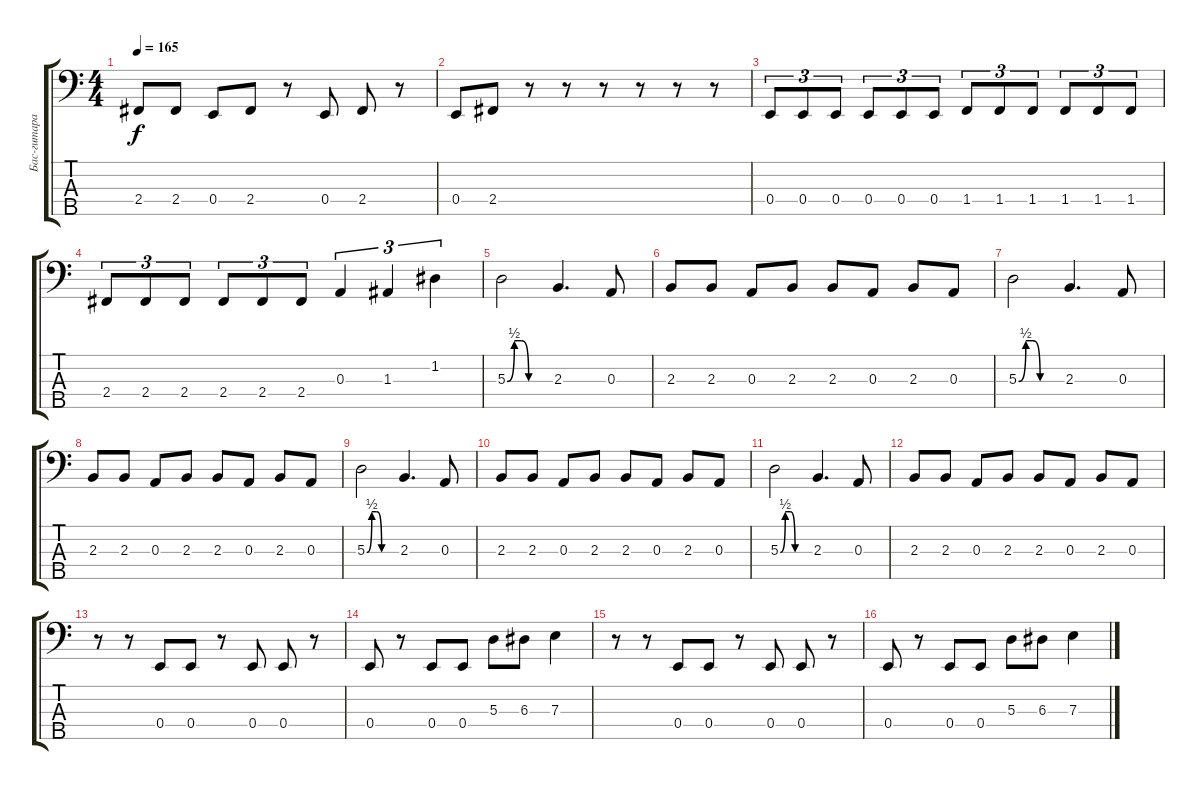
\track ("Бас-гитара" "Бас-гитара") {instrument electricbassfinger}
\staff {score tabs}
\tuning (G2 D2 A1 E1 B0) {hide}
\ts (4 4)
\tempo 165
\clef f4
\ks c
2.4.8{dy f} 2.4.8 0.4.8 2.4.8 r.8 0.4.8 2.4.8 r.8 |
0.4.8 2.4.8 r.8 r.8 r.8 r.8 r.8 r.8 |
0.4.8{tu (3 2)} 0.4.8{tu (3 2)} 0.4.8{tu (3 2)} 0.4.8{tu (3 2)} 0.4.8{tu (3 2)} 0.4.8{tu (3 2)} 1.4.8{tu (3 2)} 1.4.8{tu (3 2)} 1.4.8{tu (3 2)} 1.4.8{tu (3 2)} 1.4.8{tu (3 2)} 1.4.8{tu (3 2)} |
2.4.8{tu (3 2)} 2.4.8{tu (3 2)} 2.4.8{tu (3 2)} 2.4.8{tu (3 2)} 2.4.8{tu (3 2)} 2.4.8{tu (3 2)} 0.3.4{tu (3 2)} 1.3.4{tu (3 2)} 1.2.4{tu (3 2)} |
5.3{be (custom 0 0 10 2 20 2 30 0 60 0)}.2 2.3.4{d} 0.3.8 |
2.3.8 2.3.8 0.3.8 2.3.8 2.3.8 0.3.8 2.3.8 0.3.8 |
5.3{be (custom 0 0 10 2 20 2 30 0 60 0)}.2 2.3.4{d} 0.3.8 |
2.3.8 2.3.8 0.3.8 2.3.8 2.3.8 0.3.8 2.3.8 0.3.8 |
5.3{be (custom 0 0 10 2 20 2 30 0 60 0)}.2 2.3.4{d} 0.3.8 |
2.3.8 2.3.8 0.3.8 2.3.8 2.3.8 0.3.8 2.3.8 0.3.8 |
5.3{be (custom 0 0 10 2 20 2 30 0 60 0)}.2 2.3.4{d} 0.3.8 |
2.3.8 2.3.8 0.3.8 2.3.8 2.3.8 0.3.8 2.3.8 0.3.8 |
r.8 r.8 0.4.8 0.4.8 r.8 0.4.8 0.4.8 r.8 |
0.4.8 r.8 0.4.8 0.4.8 5.3.8 6.3.8 7.3.4 |
r.8 r.8 0.4.8 0.4.8 r.8 0.4.8 0.4.8 r.8 |
0.4.8 r.8 0.4.8 0.4.8 5.3.8 6.3.8 7.3.4
